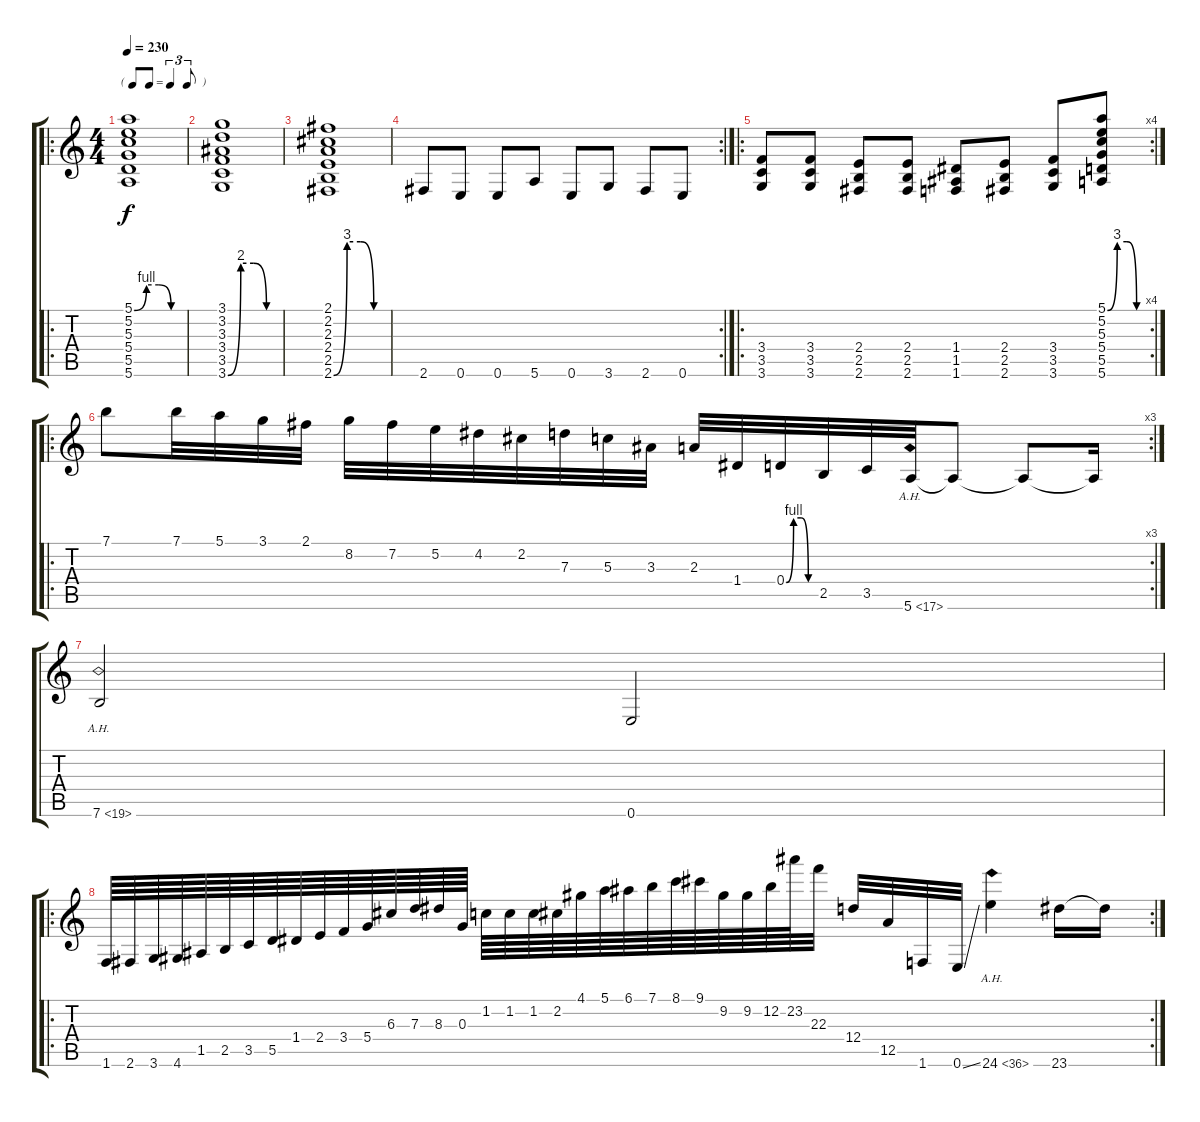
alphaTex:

\track "" {instrument overdrivenguitar}
\staff {score tabs}
\tuning (E4 B3 G3 D3 A2 E2) {hide}
\ro
\ts (4 4)
\tf triplet8th
\tempo 230
\clef g2
\ks c
(5.1{be (custom 0 0 15 4 30 4 45 0 60 0)} 5.2 5.3 5.4 5.5 5.6).1{dy f instrument overdrivenguitar} |
(3.1 3.2 3.3 3.4 3.5 3.6{be (custom 0 0 15 8 30 8 45 0 60 0)}).1 |
(2.1 2.2 2.3 2.4 2.5 2.6{be (custom 0 0 15 12 30 12 45 0 60 0)}).1 |
\rc 2
2.6.8 0.6.8 0.6.8 5.6.8 0.6.8 3.6.8 2.6.8 0.6.8 |
\ro
\rc 4
(3.4 3.5 3.6).8 (3.4 3.5 3.6).8 (2.4 2.5 2.6).8 (2.4 2.5 2.6).8 (1.4 1.5 1.6).8 (2.4 2.5 2.6).8 (3.4 3.5 3.6).8 (5.1{be (custom 0 0 15 12 30 12 45 0 60 0)} 5.2 5.3 5.4 5.5 5.6).8 |
\ro
\rc 3
7.1.8 7.1.32 5.1.32 3.1.32 2.1.32 8.2.32 7.2.32 5.2.32 4.2.32 2.2.32 7.3.32 5.3.32 3.3.32 2.3.32 1.4.32 0.4{be (custom 0 0 15 4 30 4 45 0 60 0)}.32 2.5.32 3.5.32 5.6{ah 12}.32 5.6{t}.8 5.6{t}.8 5.6{t}.16 |
7.6{ah 12}.2 0.6.2 |
\ro
\rc 2
1.6.64 2.6.64 3.6.64 4.6.64 1.5.64 2.5.64 3.5.64 5.5.64 1.4.64 2.4.64 3.4.64 5.4.64 6.3.64 7.3.64 8.3.64 0.3.64 1.2.64 1.2.64 1.2.64 2.2.64 4.1.64 5.1.64 6.1.64 7.1.64 8.1.64 9.1.64 9.2.64 9.2.64 12.2.64 23.2.64 22.3.32 12.4.32 12.5.32 1.6.32 0.6{ss}.32 24.6{ah 12}.4 23.6.16 23.6{t}.16
